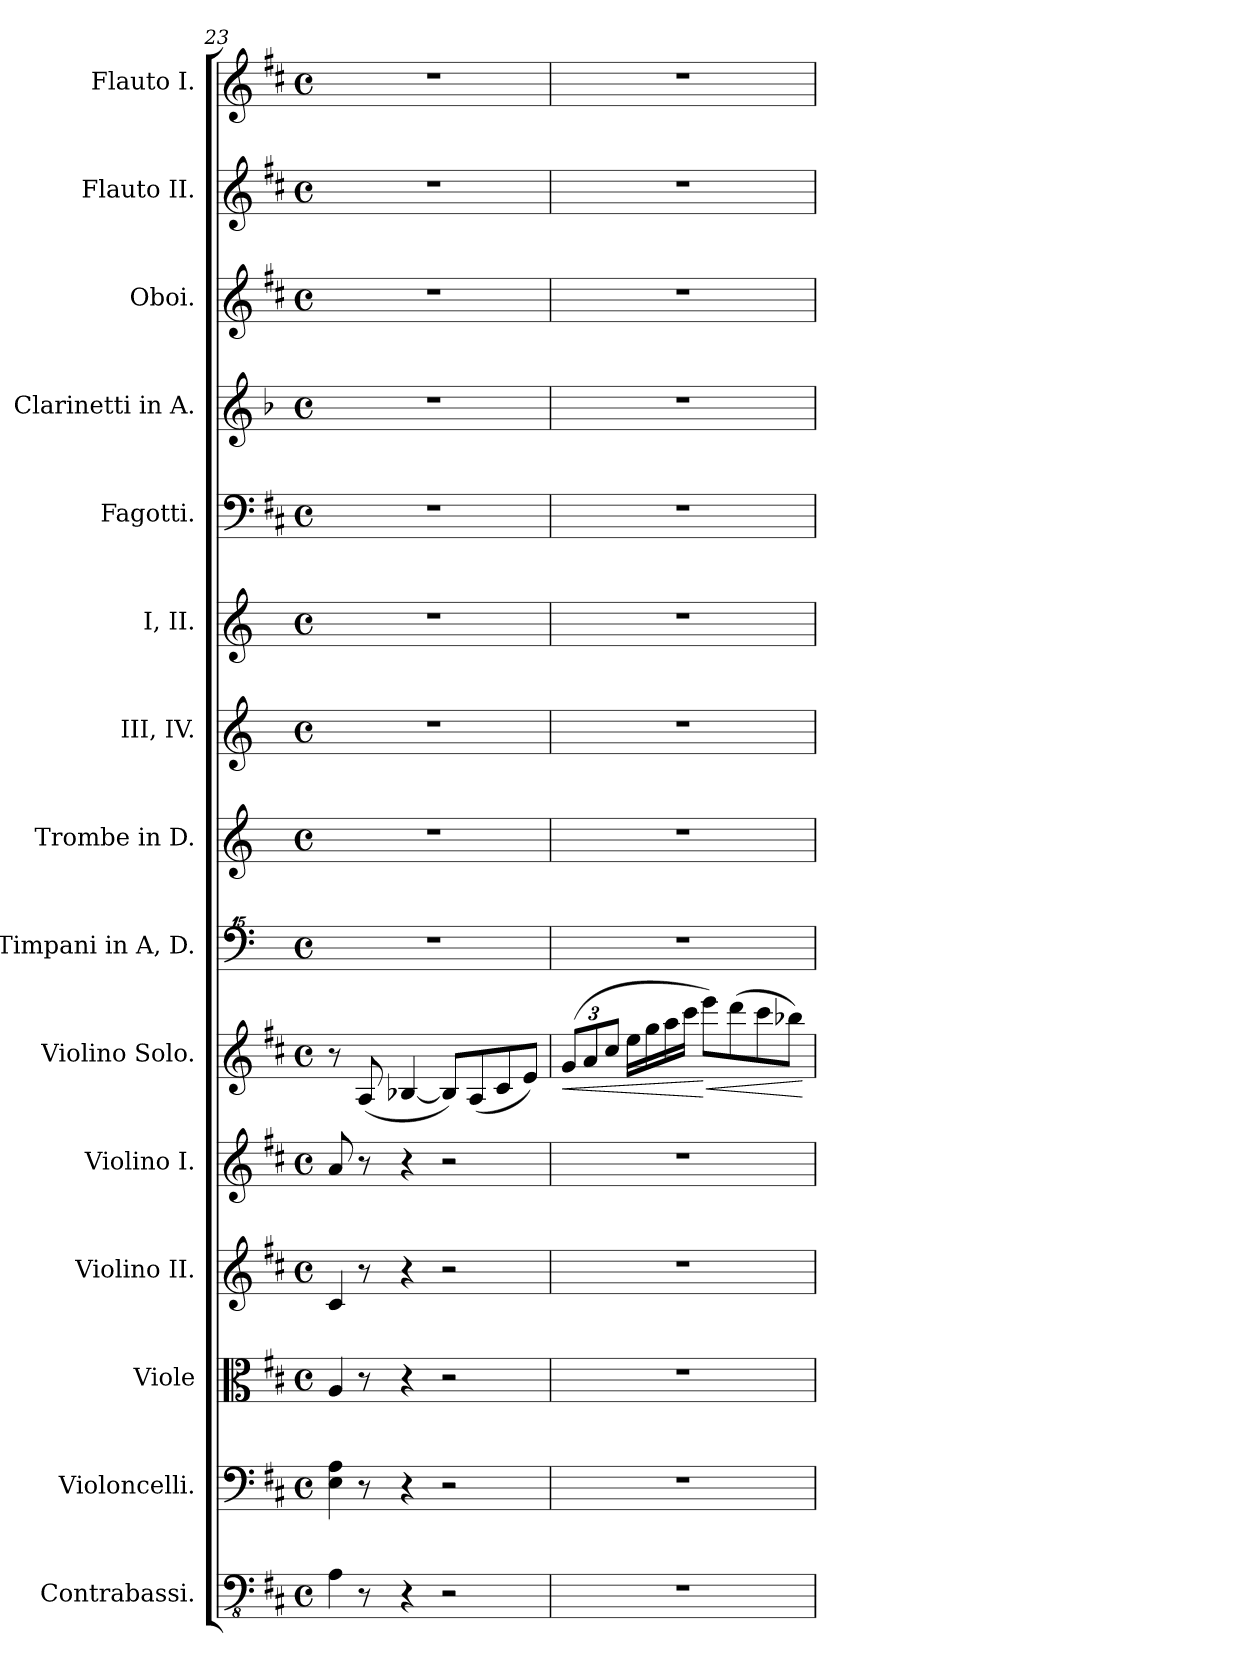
**kern	**kern	**kern	**kern	**kern	**kern	**dynam	**kern	**kern	**kern	**kern	**kern	**kern	**kern	**kern	**kern
*part15	*part14	*part13	*part12	*part11	*part10	*part10	*part9	*part8	*part7	*part6	*part5	*part4	*part3	*part2	*part1
*staff15	*staff14	*staff13	*staff12	*staff11	*staff10	*staff10	*staff9	*staff8	*staff7	*staff6	*staff5	*staff4	*staff3	*staff2	*staff1
*I"Contrabassi.	*I"Violoncelli.	*I"Viole	*I"Violino II.	*I"Violino I.	*I"Violino Solo.	*	*I"Timpani in A, D.	*I"Trombe in D.	*I"III, IV.	*I"I, II.	*I"Fagotti.	*I"Clarinetti in A.	*I"Oboi.	*I"Flauto II.	*I"Flauto I.
*I'Cbs.	*	*	*	*	*I'Vln.	*	*I'Timp.	*	*	*	*I'Fag.	*	*I'Ob.	*I'Fl.	*I'Fl.
*clefFv4	*clefF4	*clefC3	*clefG2	*clefG2	*clefG2	*	*clefF^^4	*clefG2	*clefG2	*clefG2	*clefF4	*clefG2	*clefG2	*clefG2	*clefG2
*	*	*	*	*	*	*	*ITrd7c12	*ITrd-1c-2	*ITrd4c7	*ITrd4c7	*	*ITrd2c3	*	*	*
*k[f#c#]	*k[f#c#]	*k[f#c#]	*k[f#c#]	*k[f#c#]	*k[f#c#]	*	*k[]	*k[f#c#]	*k[b-]	*k[b-]	*k[f#c#]	*k[f#c#]	*k[f#c#]	*k[f#c#]	*k[f#c#]
*M4/4	*M4/4	*M4/4	*M4/4	*M4/4	*M4/4	*	*M4/4	*M4/4	*M4/4	*M4/4	*M4/4	*M4/4	*M4/4	*M4/4	*M4/4
*met(c)	*met(c)	*met(c)	*met(c)	*met(c)	*met(c)	*	*met(c)	*met(c)	*met(c)	*met(c)	*met(c)	*met(c)	*met(c)	*met(c)	*met(c)
=23	=23	=23	=23	=23	=23	=23	=23	=23	=23	=23	=23	=23	=23	=23	=23
8AA\J	8E\ 8A\J	8A/J	8c#/J	8a/	8r	.	1r	1r	1r	1r	1r	1r	1r	1r	1r
8r	8r	8r	8r	8r	(8A/	.	.	.	.	.	.	.	.	.	.
4r	4r	4r	4r	4r	[4B-X/	.	.	.	.	.	.	.	.	.	.
2r	2r	2r	2r	2r	8B-/L])	.	.	.	.	.	.	.	.	.	.
.	.	.	.	.	(8A/	.	.	.	.	.	.	.	.	.	.
.	.	.	.	.	8c#/	.	.	.	.	.	.	.	.	.	.
.	.	.	.	.	8e/J)	.	.	.	.	.	.	.	.	.	.
=24	=24	=24	=24	=24	=24	=24	=24	=24	=24	=24	=24	=24	=24	=24	=24
*	*	*	*	*	*Xbrackettup	*	*	*	*	*	*	*	*	*	*
!	!	!	!	!	!	!LO:HP:b	!	!	!	!	!	!	!	!	!
1r	1r	1r	1r	1r	(>12g/L	<	1r	1r	1r	1r	1r	1r	1r	1r	1r
.	.	.	.	.	12a/	.	.	.	.	.	.	.	.	.	.
.	.	.	.	.	12cc#/J	.	.	.	.	.	.	.	.	.	.
.	.	.	.	.	16ee\LL	.	.	.	.	.	.	.	.	.	.
.	.	.	.	.	16gg\	.	.	.	.	.	.	.	.	.	.
.	.	.	.	.	16aa\	.	.	.	.	.	.	.	.	.	.
.	.	.	.	.	16ccc#\JJ	.	.	.	.	.	.	.	.	.	.
!	!	!	!	!	!	!LO:HP:n=1:b	!	!	!	!	!	!	!	!	!
.	.	.	.	.	8eee\L)	[ <	.	.	.	.	.	.	.	.	.
.	.	.	.	.	(8ddd\	.	.	.	.	.	.	.	.	.	.
.	.	.	.	.	8ccc#\	.	.	.	.	.	.	.	.	.	.
.	.	.	.	.	8bb-X\J)	.	.	.	.	.	.	.	.	.	.
.	.	.	.	.	.	[	.	.	.	.	.	.	.	.	.
=	=	=	=	=	=	=	=	=	=	=	=	=	=	=	=
*-	*-	*-	*-	*-	*-	*-	*-	*-	*-	*-	*-	*-	*-	*-	*-
